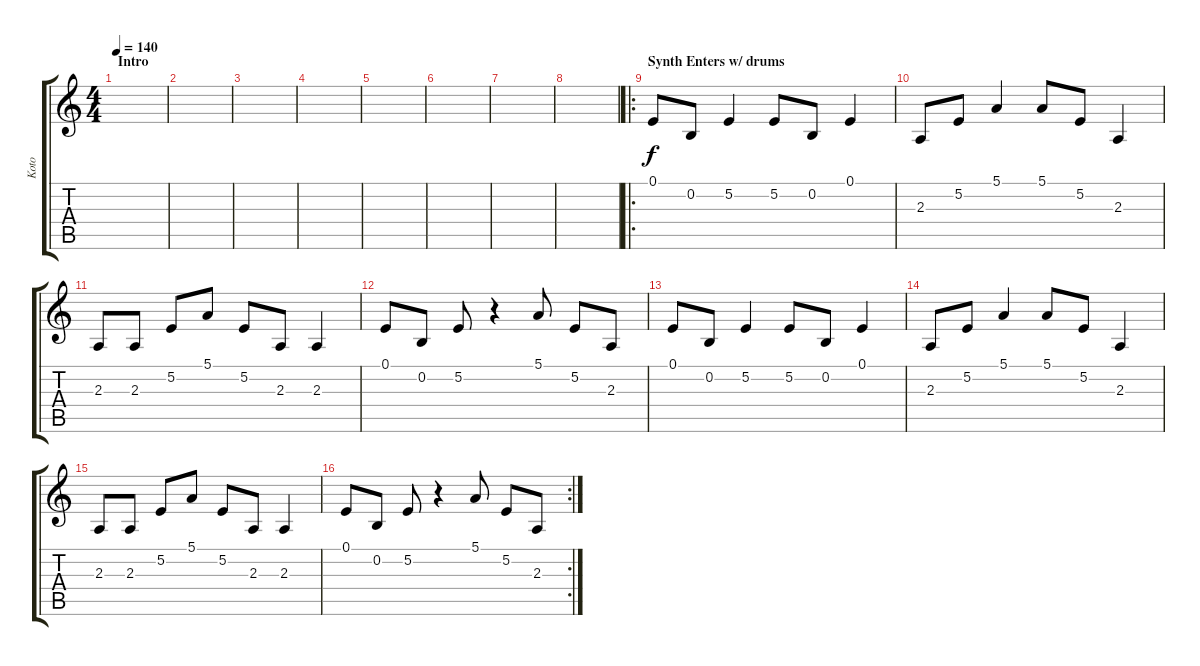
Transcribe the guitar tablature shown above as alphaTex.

\track ("Koto" "Koto") {instrument koto}
\staff {score tabs}
\tuning (E4 B3 G3 D3 A2 E2) {hide}
\ts (4 4)
\section ("" "Intro")
\tempo 140
\clef g2
\ks c
|
|
|
|
|
|
|
|
\ro
\section ("" "Synth Enters w/ drums")
0.1.8 0.2.8 5.2.4 5.2.8 0.2.8 0.1.4 |
2.3.8 5.2.8 5.1.4 5.1.8 5.2.8 2.3.4 |
2.3.8 2.3.8 5.2.8 5.1.8 5.2.8 2.3.8 2.3.4 |
0.1.8 0.2.8 5.2.8 r.4 5.1.8 5.2.8 2.3.8 |
0.1.8 0.2.8 5.2.4 5.2.8 0.2.8 0.1.4 |
2.3.8 5.2.8 5.1.4 5.1.8 5.2.8 2.3.4 |
2.3.8 2.3.8 5.2.8 5.1.8 5.2.8 2.3.8 2.3.4 |
\rc 2
0.1.8 0.2.8 5.2.8 r.4 5.1.8 5.2.8 2.3.8
